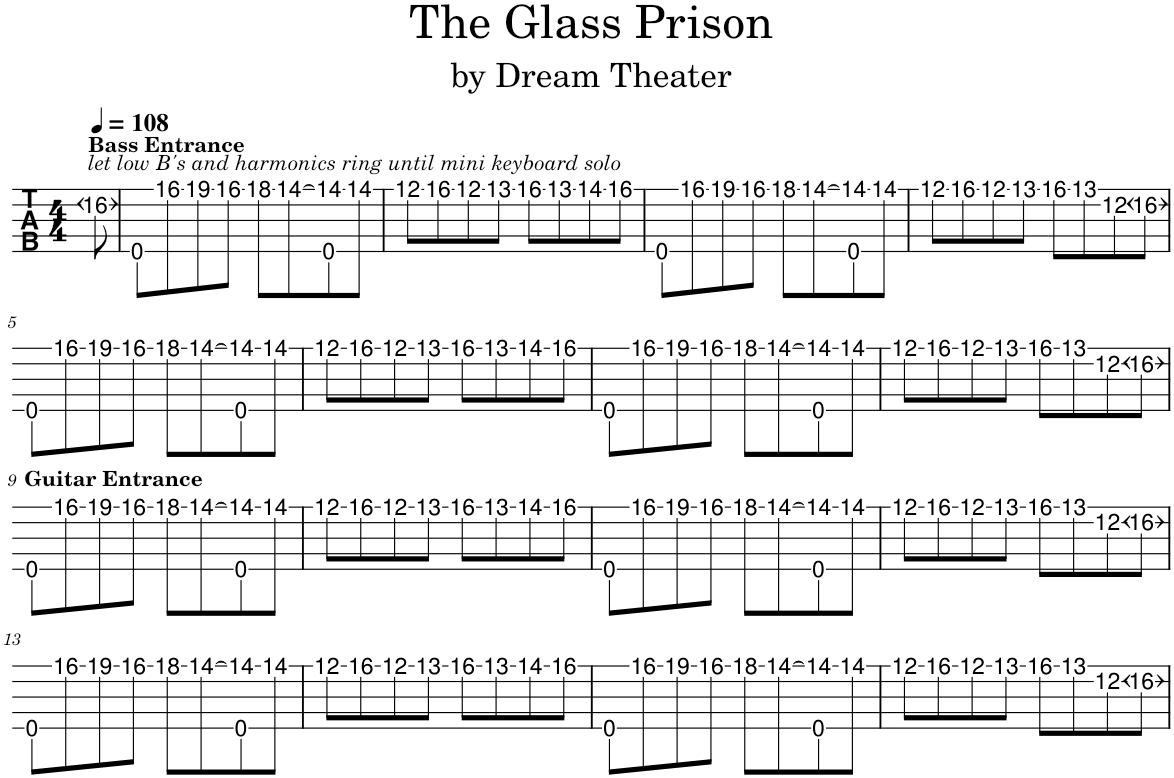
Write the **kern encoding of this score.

**kern
*part1
*staff1
*I"5-String Bass Guitar
*I'5-Str. Bass
*stria5
*
*Trd7c12
*k[f#c#]
*M4/4
*MM108
=
!LO:TX:a:t=‹  ›
!LO:TX:a:B:t=Bass Entrance
!LO:TX:a:i:t=let low B's and harmonics ring until mini keyboard solo
8f#\
=1
8BBB\L
8b\
8dd\
8b\J
8cc#\L
[8a\
8BBB\ 8a\]
8a\J
=2
8g\L
8b\
8g\
8g#\J
8b\L
8g#\
8a\
8b\J
=3
8BBB\L
8b\
8dd\
8b\J
8cc#\L
[8a\
8BBB\ 8a\]
8a\J
=4
8g\L
8b\
8g\
8g#\J
8b\L
8g#\
8d\
!LO:TX:a:t=‹  ›
8f#\J
!!LO:LB:g=z
=5
8BBB\L
8b\
8dd\
8b\J
8cc#\L
[8a\
8BBB\ 8a\]
8a\J
=6
8g\L
8b\
8g\
8g#\J
8b\L
8g#\
8a\
8b\J
=7
8BBB\L
8b\
8dd\
8b\J
8cc#\L
[8a\
8BBB\ 8a\]
8a\J
=8
8g\L
8b\
8g\
8g#\J
8b\L
8g#\
8d\
!LO:TX:a:t=‹  ›
8f#\J
!!LO:LB:g=z
=9
!LO:TX:a:B:t=Guitar Entrance
8BBB\L
8b\
8dd\
8b\J
8cc#\L
[8a\
8BBB\ 8a\]
8a\J
=10
8g\L
8b\
8g\
8g#\J
8b\L
8g#\
8a\
8b\J
=11
8BBB\L
8b\
8dd\
8b\J
8cc#\L
[8a\
8BBB\ 8a\]
8a\J
=12
8g\L
8b\
8g\
8g#\J
8b\L
8g#\
8d\
!LO:TX:a:t=‹  ›
8f#\J
!!LO:LB:g=z
=13
8BBB\L
8b\
8dd\
8b\J
8cc#\L
[8a\
8BBB\ 8a\]
8a\J
=14
8g\L
8b\
8g\
8g#\J
8b\L
8g#\
8a\
8b\J
=15
8BBB\L
8b\
8dd\
8b\J
8cc#\L
[8a\
8BBB\ 8a\]
8a\J
=16
8g\L
8b\
8g\
8g#\J
8b\L
8g#\
8d\
!LO:TX:a:t=‹  ›
8f#\J
=
*-
